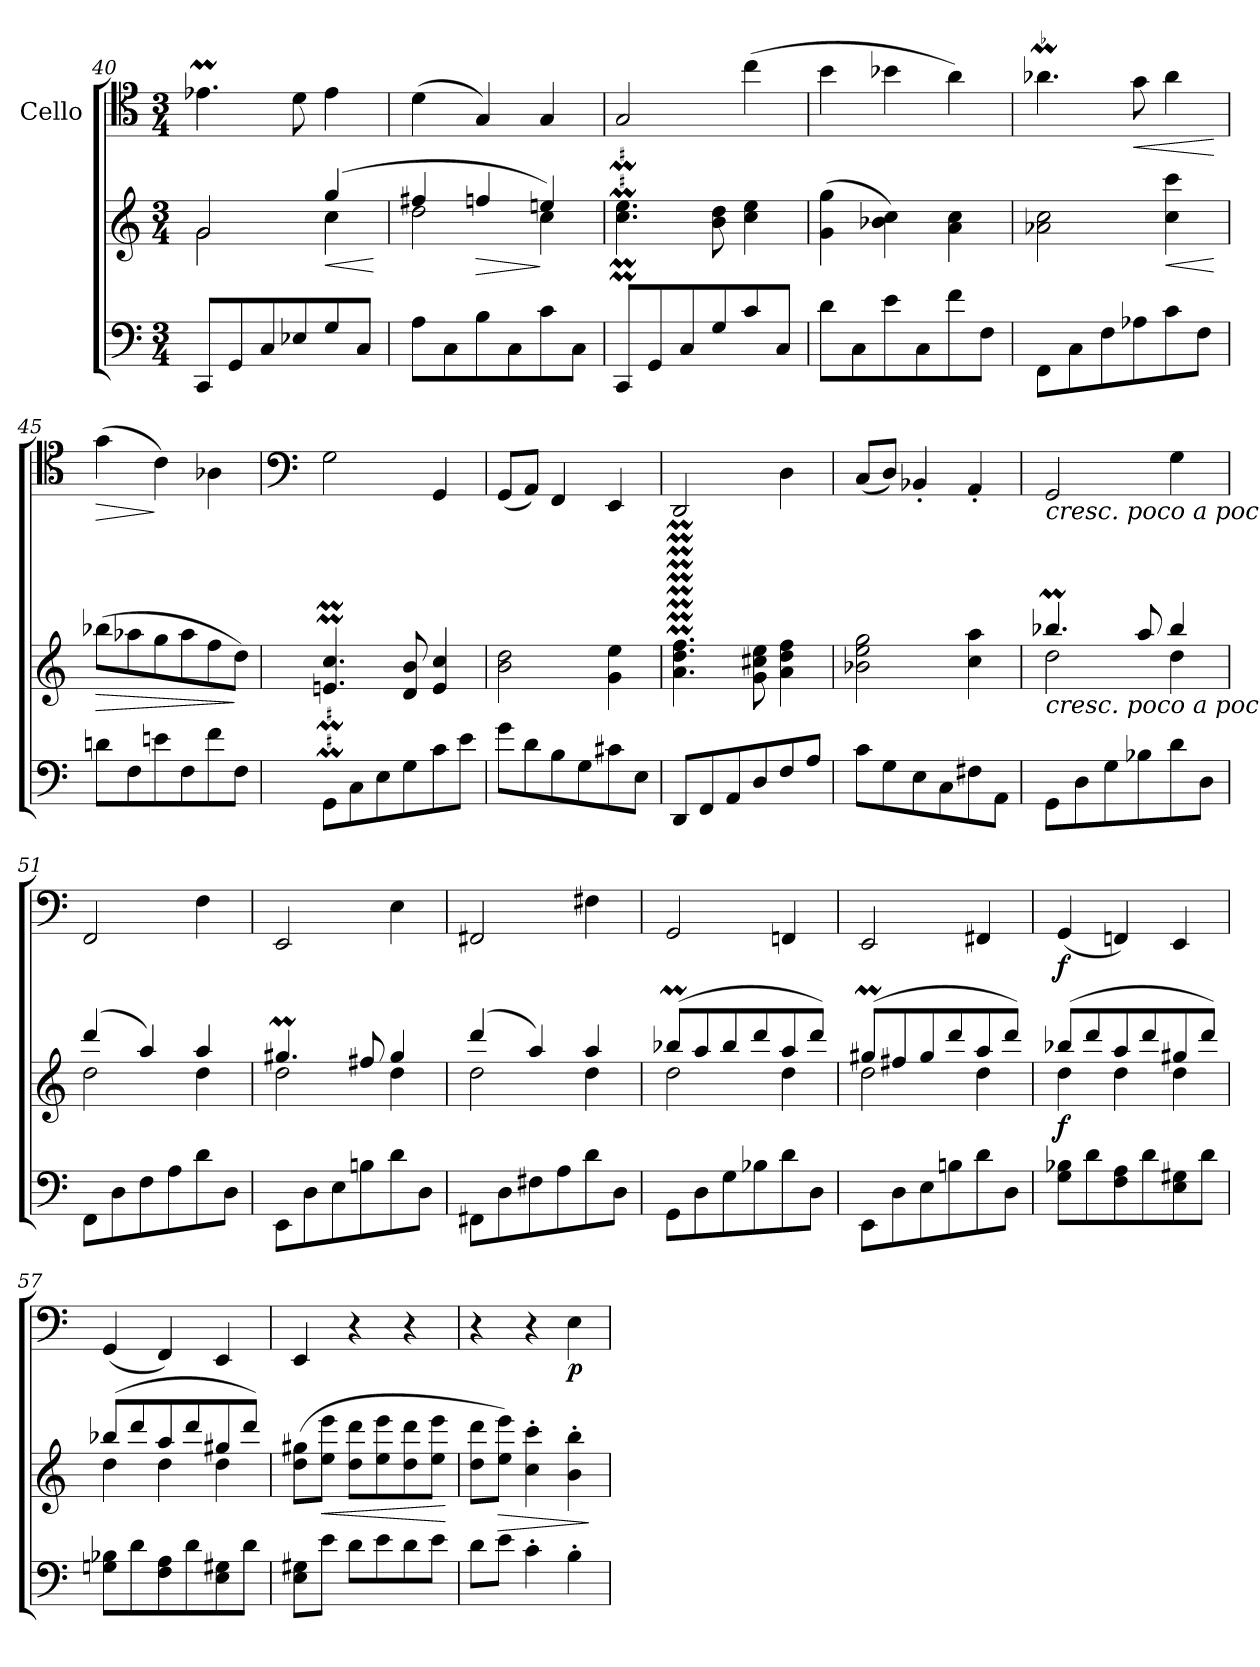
**kern	**kern	**dynam	**kern	**dynam
*part2	*part2	*part2	*part1	*part1
*staff3	*staff2	*staff2/3	*staff1	*staff1
*	*	*	*I"Cello	*
!!LO:LB:g=z
*clefF4	*clefG2	*	*clefC4	*
*k[]	*k[]	*	*k[]	*
*a:	*a:	*	*a:	*
*M3/4	*M3/4	*	*M3/4	*
=40	=40	=40	=40	=40
*	*^	*	*	*
8CC/L	2g/	2g\	.	4.e-XM\	.
8GG/	.	.	.	.	.
8C/	.	.	.	.	.
8E-X/	.	.	.	8d\	.
!	!	!	!LO:HP:b	!	!
8G/	(>4gg/	4cc\	<	4e-\	.
8C/J	.	.	.	.	.
*	*v	*v	*	*	*
.	.	[	.	.
=41	=41	=41	=41	=41
*	*^	*	*	*
8A\L	4ff#X/	2dd\	.	(>4d\	.
8C\	.	.	.	.	.
!	!	!	!LO:HP:b	!	!
8B\	4ffn/	.	>	4G/)	.
8C\	.	.	.	.	.
8c\	4een/)	4cc\	]	4G/	.
8C\J	.	.	.	.	.
*	*v	*v	*	*	*
=42	=42	=42	=42	=42
8CC/L	4.cc\M 4.ee\M	.	2G/	.
8GG/	.	.	.	.
8C/	.	.	.	.
8G/	8b\ 8dd\	.	.	.
8c/	4cc\ 4ee\	.	(>4cc\	.
8C/J	.	.	.	.
=43	=43	=43	=43	=43
8d\L	(>4g\ 4gg\	.	4b\	.
8C\	.	.	.	.
8e\	4b-X\ 4cc\)	.	4b-X\	.
8C\	.	.	.	.
8f\	4a\ 4cc\	.	4a\)	.
8F\J	.	.	.	.
=44	=44	=44	=44	=44
8FF\L	2a-X\ 2cc\	.	4.a-XM\	.
8C\	.	.	.	.
8F\	.	.	.	.
!	!	!	!	!LO:HP:b
8A-X\	.	.	8g\	<
!	!	!LO:HP:b	!	!
8c\	4cc\ 4ccc\	<	4a-\	.
8F\J	.	.	.	.
.	.	[	.	[
=45	=45	=45	=45	=45
!	!	!LO:HP:b	!	!LO:HP:b
8dn\L	(>8bb-X\L	>	(>4g\	>
8F\	8aa-X\	.	.	.
8en\	8gg\	.	4c\)	]
8F\	8aa-\	.	.	.
8f\	8ff\	.	4A-X\	.
8F\J	8dd\J)	]	.	.
!!LO:PB:g=z
=46	=46	=46	=46	=46
*	*	*	*clefF4	*
8GG\L	4.en/M 4.cc/M	.	2G\	.
8C\	.	.	.	.
8E\	.	.	.	.
8G\	8d/ 8b/	.	.	.
8c\	4e/ 4cc/	.	4GG/	.
8e\J	.	.	.	.
=47	=47	=47	=47	=47
8g\L	2b\ 2dd\	.	(<8GG/L	.
8d\	.	.	8AA/J)	.
8B\	.	.	4FF/	.
8G\	.	.	.	.
8c#X\	4g\ 4ee\	.	4EE/	.
8E\J	.	.	.	.
=48	=48	=48	=48	=48
8DD/L	4.a\M 4.dd\M 4.ff\M	.	2DD/	.
8FF/	.	.	.	.
8AA/	.	.	.	.
8D/	8g\ 8cc#X\ 8ee\	.	.	.
8F/	4a\ 4dd\ 4ff\	.	4D\	.
8A/J	.	.	.	.
=49	=49	=49	=49	=49
8c\L	2b-X\ 2ee\ 2gg\	.	(<8C/L	.
8G\	.	.	8D/J)	.
8E\	.	.	4BB-X'</	.
8C\	.	.	.	.
8F#X\	4cc\ 4aa\	.	4AA'</	.
8AA\J	.	.	.	.
=50	=50	=50	=50	=50
*	*^	*	*	*
!	!	!	!	!LO:TX:b:i:t=cresc. poco a poco	!
!	!LO:TX:b:i:t=cresc. poco a poco	!	!	!	!
8GG\L	4.bb-XM/	2dd\	.	2GG/	.
8D\	.	.	.	.	.
8G\	.	.	.	.	.
8B-X\	8aa/	.	.	.	.
8d\	4bb-/	4dd\	.	4G\	.
8D\J	.	.	.	.	.
=51	=51	=51	=51	=51	=51
8FF\L	(>4ddd/	2dd\	.	2FF/	.
8D\	.	.	.	.	.
8F\	4aa/)	.	.	.	.
8A\	.	.	.	.	.
8d\	4aa/	4dd\	.	4F\	.
8D\J	.	.	.	.	.
!!LO:LB:g=z
=52	=52	=52	=52	=52	=52
8EE\L	4.gg#Xm/	2dd\	.	2EE/	.
8D\	.	.	.	.	.
8E\	.	.	.	.	.
8Bn\	8ff#X/	.	.	.	.
8d\	4gg#/	4dd\	.	4E\	.
8D\J	.	.	.	.	.
=53	=53	=53	=53	=53	=53
8FF#X\L	(>4ddd/	2dd\	.	2FF#X/	.
8D\	.	.	.	.	.
8F#X\	4aa/)	.	.	.	.
8A\	.	.	.	.	.
8d\	4aa/	4dd\	.	4F#X\	.
8D\J	.	.	.	.	.
=54	=54	=54	=54	=54	=54
8GG\L	(>8bb-XM/L	2dd\	.	2GG/	.
8D\	8aa/	.	.	.	.
8G\	8bb-/	.	.	.	.
8B-X\	8ddd/	.	.	.	.
8d\	8aa/	4dd\	.	4FFn/	.
8D\J	8ddd/J)	.	.	.	.
=55	=55	=55	=55	=55	=55
8EE\L	(>8gg#Xm/L	2dd\	.	2EE/	.
8D\	8ff#X/	.	.	.	.
8E\	8gg#/	.	.	.	.
8Bn\	8ddd/	.	.	.	.
8d\	8aa/	4dd\	.	4FF#X/	.
8D\J	8ddd/J)	.	.	.	.
=56	=56	=56	=56	=56	=56
!	!	!	!LO:DY:b	!	!LO:DY:b
8G\ 8B-X\L	(>8bb-X/L	4dd\	f	(<4GG/	f
8d\	8ddd/	.	.	.	.
8F\ 8A\	8aa/	4dd\	.	4FFn/)	.
8d\	8ddd/	.	.	.	.
8E\ 8G#X\	8gg#X/	4dd\	.	4EE/	.
8d\J	8ddd/J)	.	.	.	.
=57	=57	=57	=57	=57	=57
8Gn\ 8B-X\L	(>8bb-X/L	4dd\	.	(<4GG/	.
8d\	8ddd/	.	.	.	.
8F\ 8A\	8aa/	4dd\	.	4FF/)	.
8d\	8ddd/	.	.	.	.
8E\ 8G#X\	8gg#X/	4dd\	.	4EE/	.
8d\J	8ddd/J)	.	.	.	.
*	*v	*v	*	*	*
!!LO:LB:g=z
=58	=58	=58	=58	=58
8E\ 8G#X\L	(>8dd\ 8gg#X\L	.	4EE/	.
!	!	!LO:HP:b	!	!
8e\J	8ee\ 8eee\J	<	.	.
8d\L	8dd\ 8ddd\L	.	4r	.
8e\	8ee\ 8eee\	.	.	.
8d\	8dd\ 8ddd\	.	4r	.
8e\J	8ee\ 8eee\J	.	.	.
.	.	[	.	.
=59	=59	=59	=59	=59
8d\L	8dd\ 8ddd\L	.	4r	.
!	!	!LO:HP:b	!	!
8e\J	8ee\ 8eee\J)	>	.	.
4c'>\	4cc\'> 4ccc\'>	.	4r	.
!	!	!	!	!LO:DY:b
4B'>\	4b\'> 4bb\'>	.	4E\	p
.	.	]	.	.
=	=	=	=	=
*-	*-	*-	*-	*-
